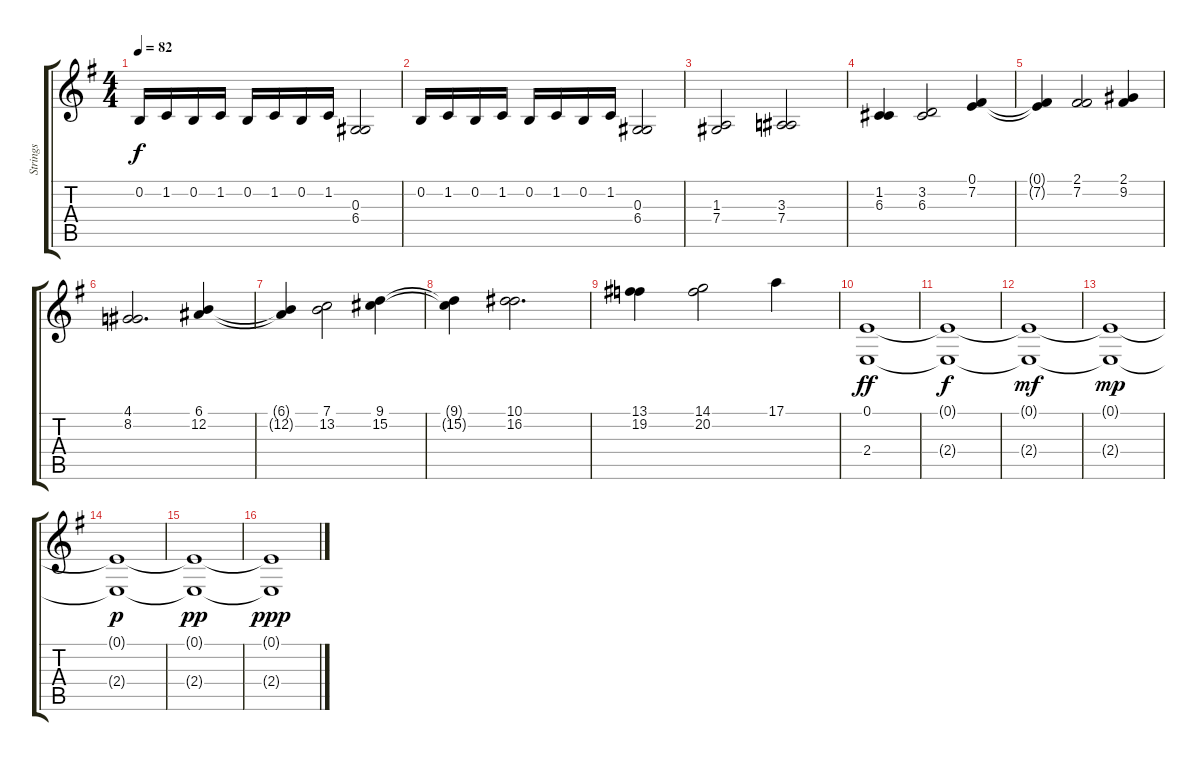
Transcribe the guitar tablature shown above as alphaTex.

\track ("Strings" "Strings") {instrument stringensemble1}
\staff {score tabs}
\tuning (E4 B3 G3 D3 A2 E2) {hide}
\ts (4 4)
\tempo 82
\clef g2
\ks g
0.2.16{dy f} 1.2.16 0.2.16 1.2.16 0.2.16 1.2.16 0.2.16 1.2.16 (0.3 6.4).2 |
0.2.16 1.2.16 0.2.16 1.2.16 0.2.16 1.2.16 0.2.16 1.2.16 (0.3 6.4).2 |
(1.3 7.4).2 (3.3 7.4).2 |
(1.2 6.3).4 (3.2 6.3).2 (0.1 7.2).4 |
(0.1{t} 7.2{t}).4 (2.1 7.2).2 (2.1 9.2).4 |
(4.1 8.2).2{d} (6.1 12.2).4 |
(6.1{t} 12.2{t}).4 (7.1 13.2).2 (9.1 15.2).4 |
(9.1{t} 15.2{t}).4 (10.1 16.2).2{d} |
(13.1 19.2).4 (14.1 20.2).2 17.1.4 |
(0.1 2.4).1{dy ff} |
(0.1{t} 2.4{t}).1{dy f} |
(0.1{t} 2.4{t}).1{dy mf} |
(0.1{t} 2.4{t}).1{dy mp} |
(0.1{t} 2.4{t}).1{dy p} |
(0.1{t} 2.4{t}).1{dy pp} |
(0.1{t} 2.4{t}).1{dy ppp}
